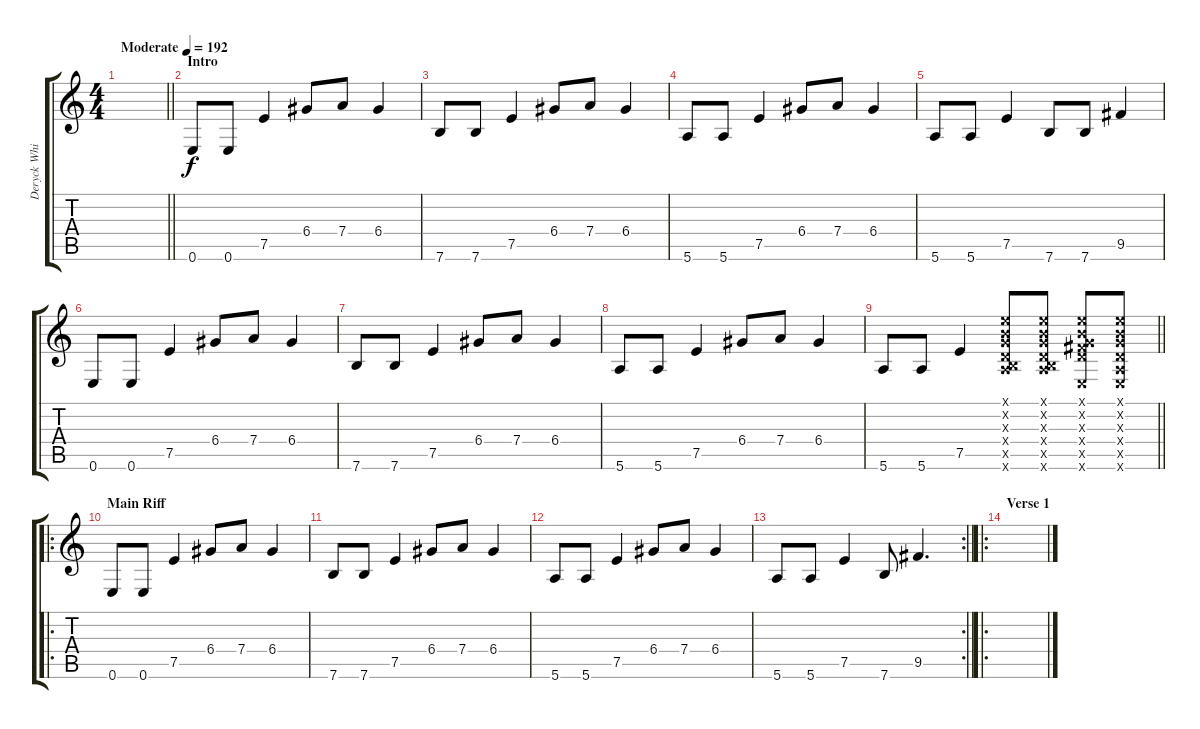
\track ("Deryck Whibley (Lead)" "Deryck Whi") {instrument electricguitarclean}
\staff {score tabs}
\tuning (E4 B3 G3 D3 A2 E2) {hide}
\ts (4 4)
\tempo (192 "Moderate")
\clef g2
\barLineRight lightlight
\ks c
|
\section ("" "Intro")
0.6.8 0.6.8 7.5.4 6.4.8 7.4.8 6.4.4 |
7.6.8 7.6.8 7.5.4 6.4.8 7.4.8 6.4.4 |
5.6.8 5.6.8 7.5.4 6.4.8 7.4.8 6.4.4 |
5.6.8 5.6.8 7.5.4 7.6.8 7.6.8 9.5.4 |
0.6.8 0.6.8 7.5.4 6.4.8 7.4.8 6.4.4 |
7.6.8 7.6.8 7.5.4 6.4.8 7.4.8 6.4.4 |
5.6.8 5.6.8 7.5.4 6.4.8 7.4.8 6.4.4 |
\barLineRight lightlight
5.6.8 5.6.8 7.5.4 (0.1{x} 0.2{x} 0.3{x} 0.4{x} 0.5{x} 7.6{x}).8{instrument distortionguitar} (0.1{x} 0.2{x} 0.3{x} 0.4{x} 0.5{x} 7.6{x}).8 (0.1{x} 0.2{x} 0.3{x} 0.4{x} 9.5{x} 0.6{x}).8 (0.1{x} 0.2{x} 0.3{x} 0.4{x} 0.5{x} 0.6{x}).8 |
\ro
\section ("" "Main Riff")
0.6.8 0.6.8 7.5.4 6.4.8 7.4.8 6.4.4 |
7.6.8 7.6.8 7.5.4 6.4.8 7.4.8 6.4.4 |
5.6.8 5.6.8 7.5.4 6.4.8 7.4.8 6.4.4 |
\rc 2
\barLineRight lightlight
5.6.8 5.6.8 7.5.4 7.6.8 9.5.4{d} |
\ro
\section ("" "Verse 1")
